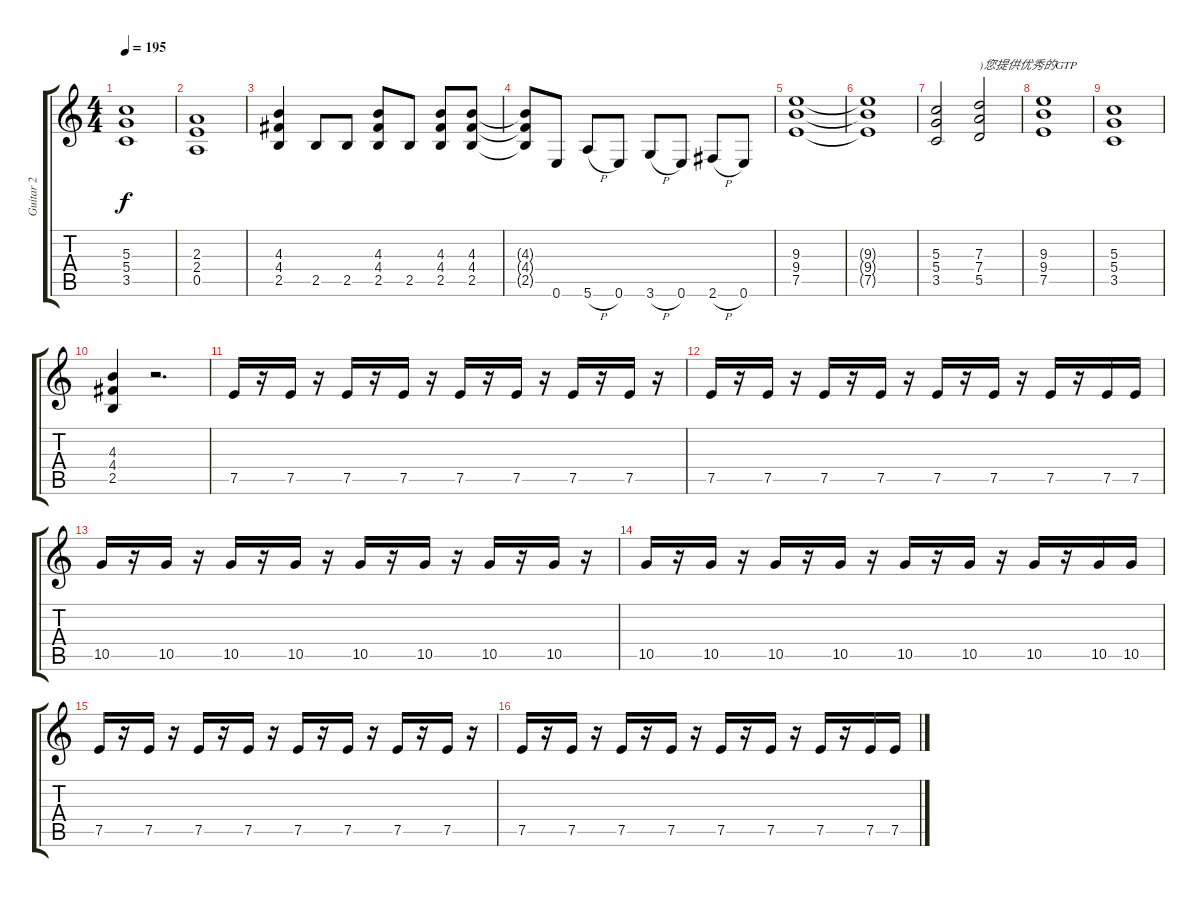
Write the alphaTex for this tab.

\track ("Guitar 2" "Guitar 2") {instrument distortionguitar}
\staff {score tabs}
\tuning (E4 B3 G3 D3 A2 E2) {hide}
\ts (4 4)
\tempo 195
\clef g2
\ks c
(5.3 5.4 3.5).1{dy f} |
(2.3 2.4 0.5).1 |
(4.3 4.4 2.5).4 2.5.8 2.5.8 (4.3 4.4 2.5).8 2.5.8 (4.3 4.4 2.5).8 (4.3 4.4 2.5).8 |
(4.3{t} 4.4{t} 2.5{t}).8 0.6.8 5.6{h}.8 0.6.8 3.6{h}.8 0.6.8 2.6{h}.8 0.6.8 |
(9.3 9.4 7.5).1 |
(9.3{t} 9.4{t} 7.5{t}).1 |
(5.3 5.4 3.5).2 (7.3 7.4 5.5).2{txt ")您提供优秀的GTP"} |
(9.3 9.4 7.5).1 |
(5.3 5.4 3.5).1 |
(4.3 4.4 2.5).4 r.2{d} |
7.5.16 r.16 7.5.16 r.16 7.5.16 r.16 7.5.16 r.16 7.5.16 r.16 7.5.16 r.16 7.5.16 r.16 7.5.16 r.16 |
7.5.16 r.16 7.5.16 r.16 7.5.16 r.16 7.5.16 r.16 7.5.16 r.16 7.5.16 r.16 7.5.16 r.16 7.5.16 7.5.16 |
10.5.16 r.16 10.5.16 r.16 10.5.16 r.16 10.5.16 r.16 10.5.16 r.16 10.5.16 r.16 10.5.16 r.16 10.5.16 r.16 |
10.5.16 r.16 10.5.16 r.16 10.5.16 r.16 10.5.16 r.16 10.5.16 r.16 10.5.16 r.16 10.5.16 r.16 10.5.16 10.5.16 |
7.5.16 r.16 7.5.16 r.16 7.5.16 r.16 7.5.16 r.16 7.5.16 r.16 7.5.16 r.16 7.5.16 r.16 7.5.16 r.16 |
7.5.16 r.16 7.5.16 r.16 7.5.16 r.16 7.5.16 r.16 7.5.16 r.16 7.5.16 r.16 7.5.16 r.16 7.5.16 7.5.16
